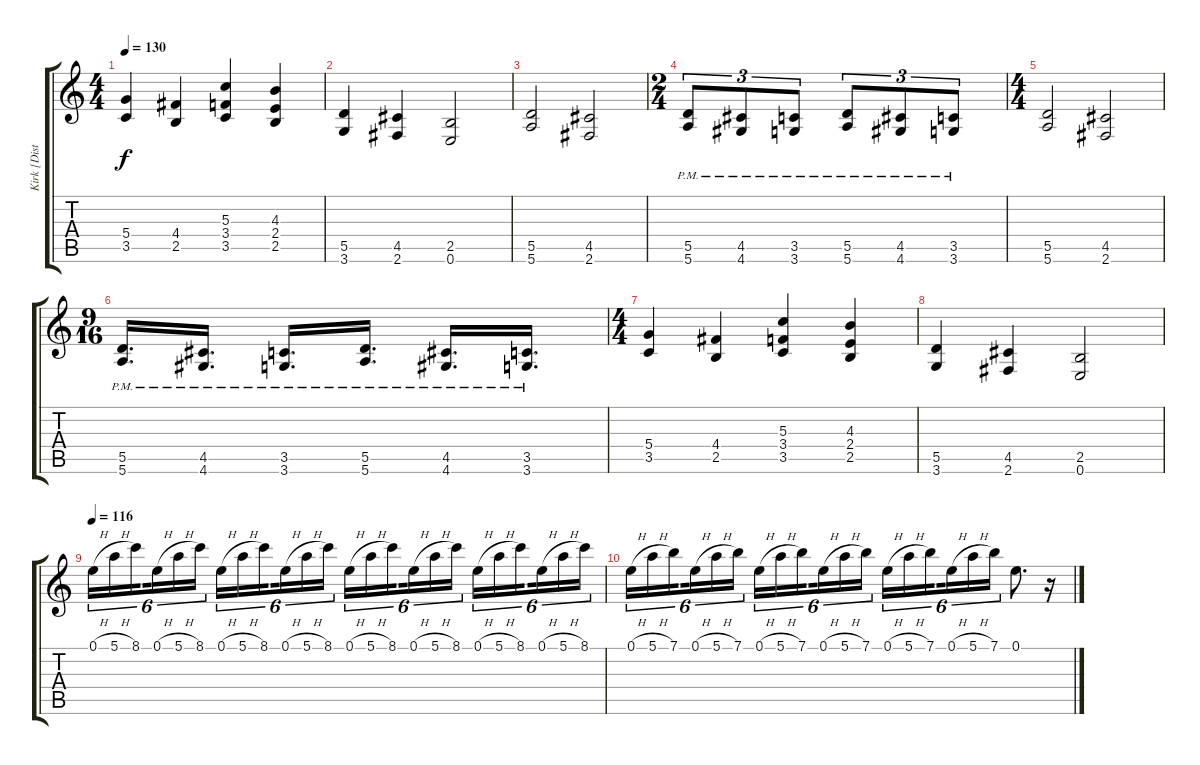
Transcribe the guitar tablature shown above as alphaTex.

\track ("Kirk [Distortion]" "Kirk [Dist") {instrument distortionguitar}
\staff {score tabs}
\tuning (E4 B3 G3 D3 A2 E2) {hide}
\ts (4 4)
\tempo 130
\clef g2
\ks c
(5.4 3.5).4{dy f} (4.4 2.5).4 (5.3 3.4 3.5).4 (4.3 2.4 2.5).4 |
(5.5 3.6).4 (4.5 2.6).4 (2.5 0.6).2 |
(5.5 5.6).2 (4.5 2.6).2 |
\ts (2 4)
(5.5{pm} 5.6{pm}).8{tu (3 2)} (4.5{pm} 4.6{pm}).8{tu (3 2)} (3.5{pm} 3.6{pm}).8{tu (3 2)} (5.5{pm} 5.6{pm}).8{tu (3 2)} (4.5{pm} 4.6{pm}).8{tu (3 2)} (3.5{pm} 3.6{pm}).8{tu (3 2)} |
\ts (4 4)
(5.5 5.6).2 (4.5 2.6).2 |
\ts (9 16)
(5.5{pm} 5.6{pm}).16{d} (4.5{pm} 4.6{pm}).16{d} (3.5{pm} 3.6{pm}).16{d} (5.5{pm} 5.6{pm}).16{d} (4.5{pm} 4.6{pm}).16{d} (3.5{pm} 3.6{pm}).16{d} |
\ts (4 4)
(5.4 3.5).4 (4.4 2.5).4 (5.3 3.4 3.5).4 (4.3 2.4 2.5).4 |
(5.5 3.6).4 (4.5 2.6).4 (2.5 0.6).2 |
\tempo 116
0.1{h}.16{tu (6 4)} 5.1{h}.16{tu (6 4)} 8.1.16{tu (6 4) beam splitsecondary} 0.1{h}.16{tu (6 4)} 5.1{h}.16{tu (6 4)} 8.1.16{tu (6 4)} 0.1{h}.16{tu (6 4)} 5.1{h}.16{tu (6 4)} 8.1.16{tu (6 4) beam splitsecondary} 0.1{h}.16{tu (6 4)} 5.1{h}.16{tu (6 4)} 8.1.16{tu (6 4)} 0.1{h}.16{tu (6 4)} 5.1{h}.16{tu (6 4)} 8.1.16{tu (6 4) beam splitsecondary} 0.1{h}.16{tu (6 4)} 5.1{h}.16{tu (6 4)} 8.1.16{tu (6 4)} 0.1{h}.16{tu (6 4)} 5.1{h}.16{tu (6 4)} 8.1.16{tu (6 4) beam splitsecondary} 0.1{h}.16{tu (6 4)} 5.1{h}.16{tu (6 4)} 8.1.16{tu (6 4)} |
0.1{h}.16{tu (6 4)} 5.1{h}.16{tu (6 4)} 7.1.16{tu (6 4) beam splitsecondary} 0.1{h}.16{tu (6 4)} 5.1{h}.16{tu (6 4)} 7.1.16{tu (6 4)} 0.1{h}.16{tu (6 4)} 5.1{h}.16{tu (6 4)} 7.1.16{tu (6 4) beam splitsecondary} 0.1{h}.16{tu (6 4)} 5.1{h}.16{tu (6 4)} 7.1.16{tu (6 4)} 0.1{h}.16{tu (6 4)} 5.1{h}.16{tu (6 4)} 7.1.16{tu (6 4) beam splitsecondary} 0.1{h}.16{tu (6 4)} 5.1{h}.16{tu (6 4)} 7.1.16{tu (6 4)} 0.1.8{d} r.16
